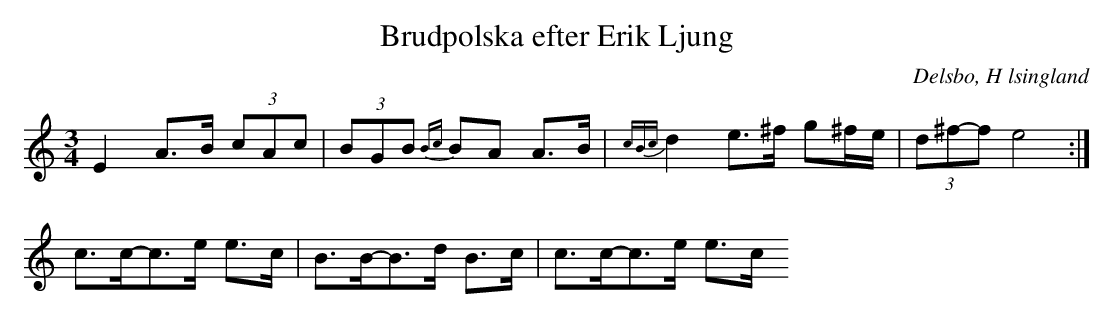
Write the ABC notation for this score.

X:1
T: Brudpolska efter Erik Ljung
O: Delsbo, H lsingland
M: 3/4
L: 1/8
K: Am
E2 A>B (3cAc| (3BGB {Bc}BA A>B|{cBc}d2 e>^f g^f/e/|(3d^f-f e4 :|
c>c-c>e e>c|B>B-B>d B>c|c>c-c>e e>c
